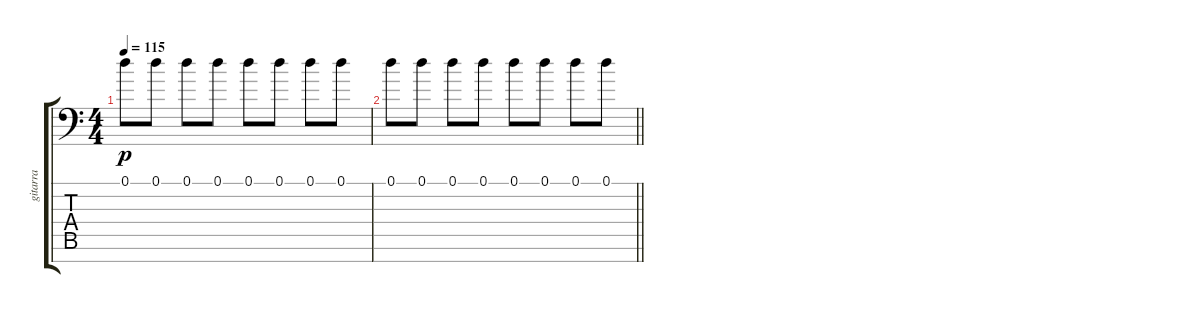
\track ("gitarra" "gitarra") {instrument electricguitarclean}
\staff {score tabs}
\tuning (D4 A3 F3 C3 G2 D2 A1) {hide}
\ts (4 4)
\tempo 115
\clef f4
\ks c
0.1.8{dy p volume 13 balance 0} 0.1.8 0.1.8 0.1.8 0.1.8 0.1.8 0.1.8 0.1.8 |
\barLineRight lightlight
0.1.8 0.1.8 0.1.8 0.1.8 0.1.8 0.1.8 0.1.8 0.1.8
